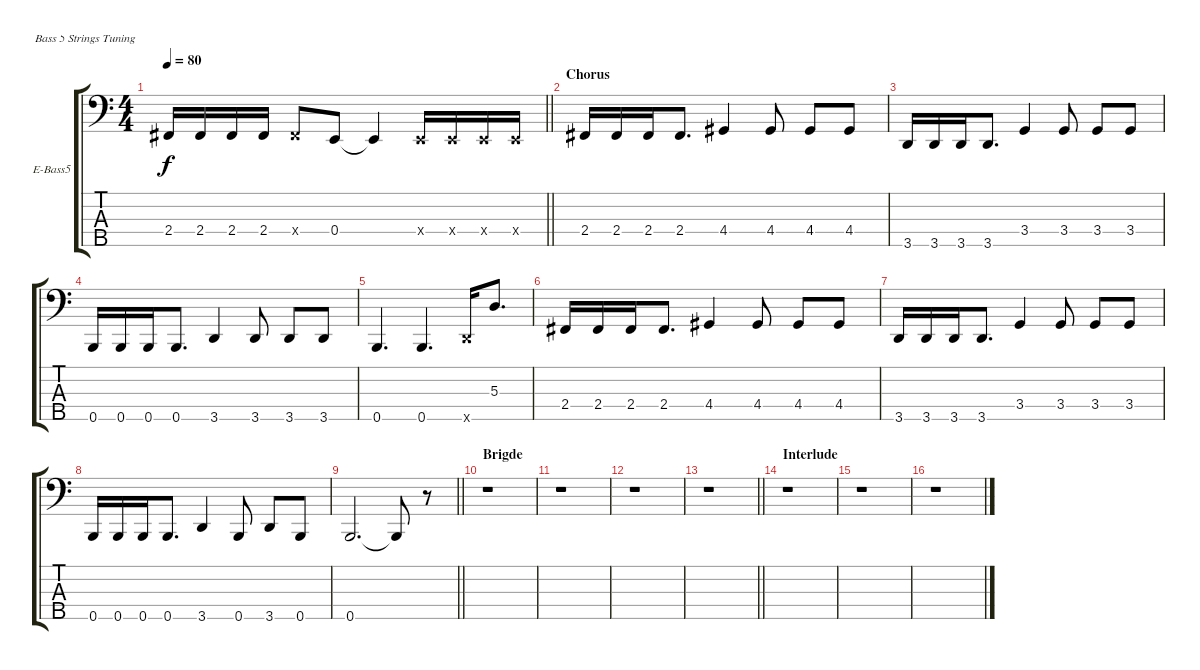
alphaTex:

\bracketExtendMode groupsimilarinstruments
\firstSystemTrackNameOrientation horizontal
\otherSystemsTrackNameOrientation horizontal
\track ("Bass" "E-Bass5") {instrument electricbassfinger}
\staff {score tabs}
\tuning (G2 D2 A1 E1 B0)
\ts (4 4)
\tempo 80
\clef f4
\barLineRight lightlight
\ks c
2.4.16{dy f} 2.4.16 2.4.16 2.4.16 2.4{x}.8 0.4.8 0.4{t}.4 0.4{x}.16 0.4{x}.16 0.4{x}.16 0.4{x}.16 |
\section ("" "Chorus")
2.4.16 2.4.16 2.4.16 2.4.8{d} 4.4.4 4.4.8 4.4.8 4.4.8 |
3.5.16 3.5.16 3.5.16 3.5.8{d} 3.4.4 3.4.8 3.4.8 3.4.8 |
0.5.16 0.5.16 0.5.16 0.5.8{d} 3.5.4 3.5.8 3.5.8 3.5.8 |
0.5.4{d} 0.5.4{d} 3.5{x}.16 5.3.8{d} |
2.4.16 2.4.16 2.4.16 2.4.8{d} 4.4.4 4.4.8 4.4.8 4.4.8 |
3.5.16 3.5.16 3.5.16 3.5.8{d} 3.4.4 3.4.8 3.4.8 3.4.8 |
0.5.16 0.5.16 0.5.16 0.5.8{d} 3.5.4 0.5.8 3.5.8 0.5.8 |
\barLineRight lightlight
0.5.2{d} 0.5{t}.8 r.8 |
\section ("" "Brigde")
r.1 |
r.1 |
r.1 |
\barLineRight lightlight
r.1 |
\section ("" "Interlude")
r.1 |
r.1 |
r.1
